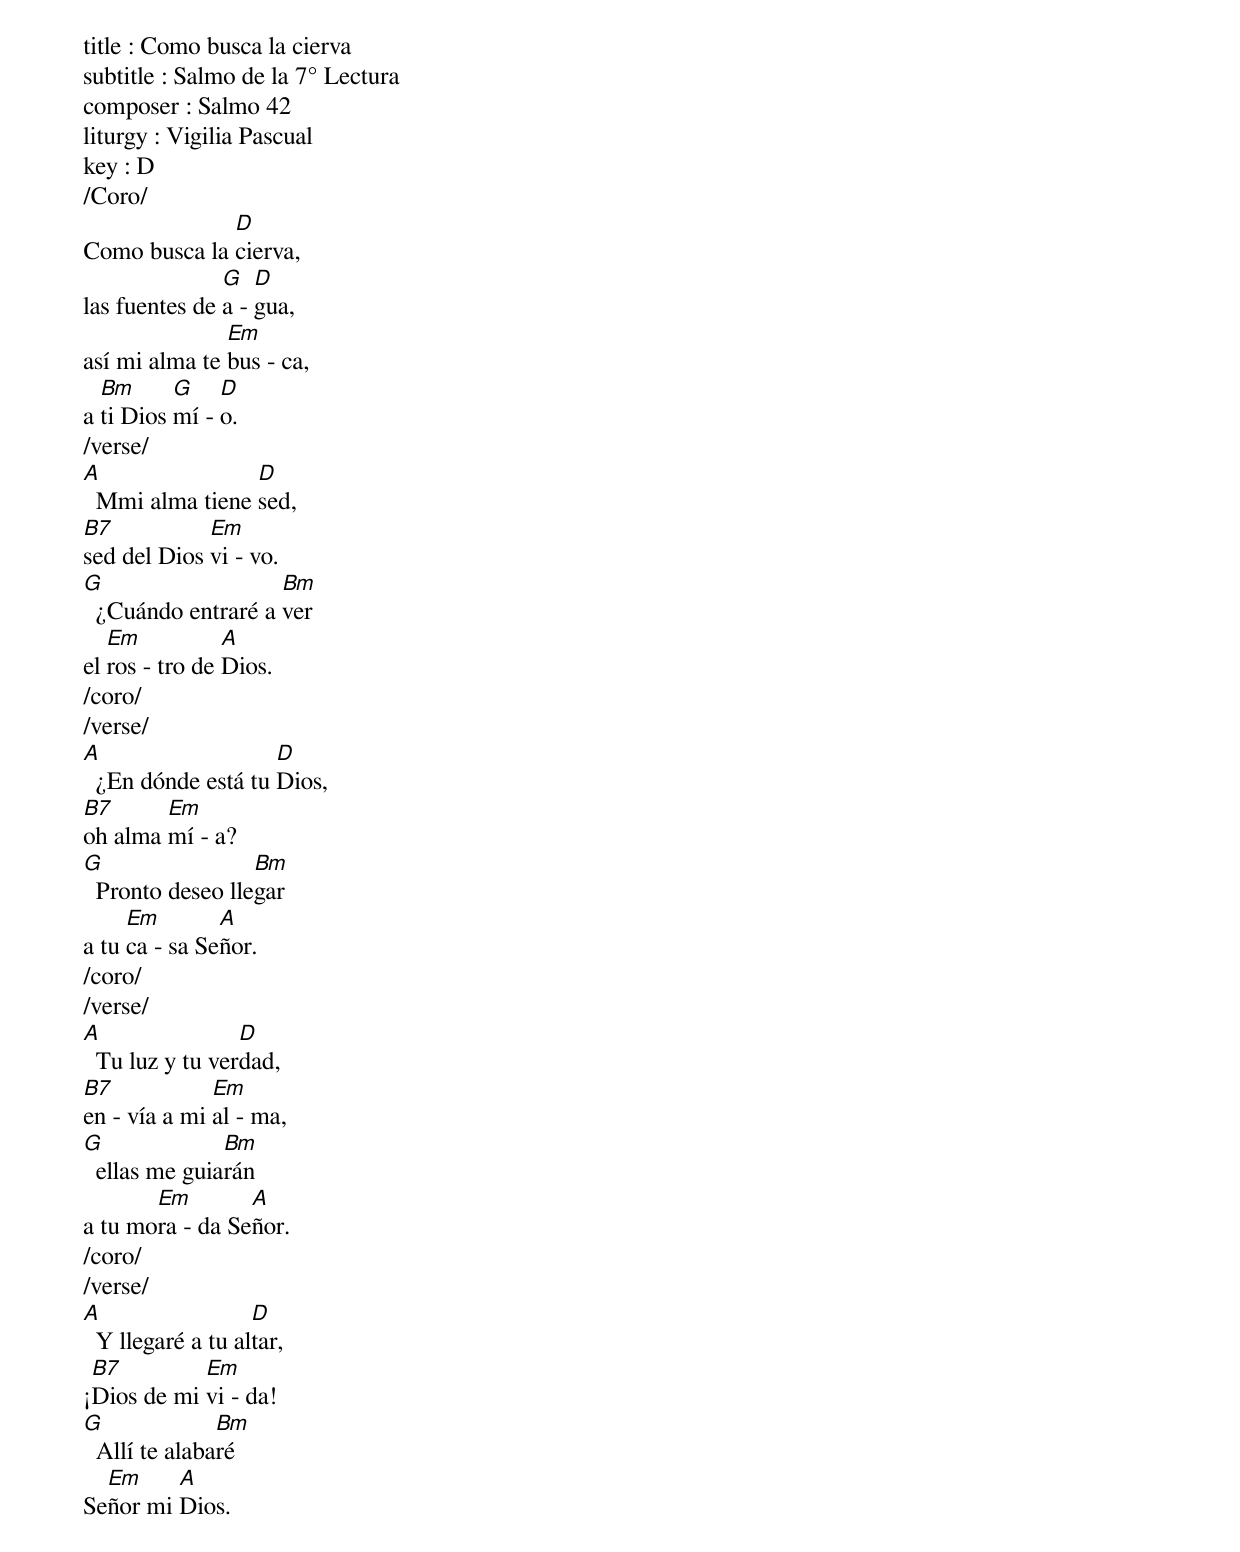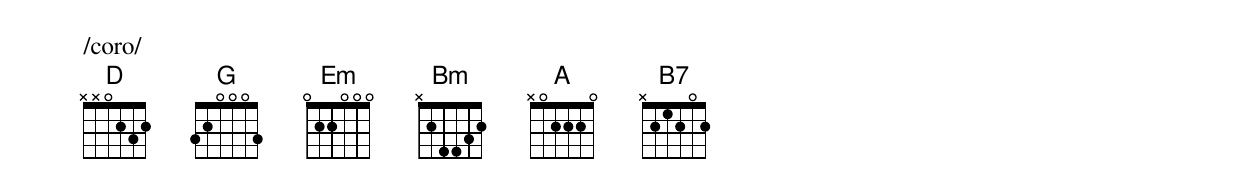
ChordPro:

title : Como busca la cierva
subtitle : Salmo de la 7° Lectura
composer : Salmo 42
liturgy : Vigilia Pascual
key : D
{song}
/Coro/
Como busca la [D]cierva,
las fuentes de [G]a - [D]gua,
así mi alma te [Em]bus - ca,
a [Bm]ti Dios [G]mí - [D]o.
/verse/
[A]  Mmi alma tiene [D]sed,
[B7]sed del Dios [Em]vi - vo.
[G]  ¿Cuándo entraré a [Bm]ver
el [Em]ros - tro de [A]Dios.
/coro/
/verse/
[A]  ¿En dónde está tu [D]Dios,
[B7]oh alma [Em]mí - a?
[G]  Pronto deseo lle[Bm]gar
a tu [Em]ca - sa Se[A]ñor.
/coro/
/verse/
[A]  Tu luz y tu ver[D]dad,
[B7]en - vía a mi [Em]al - ma,
[G]  ellas me guia[Bm]rán
a tu mo[Em]ra - da Se[A]ñor.
/coro/
/verse/
[A]  Y llegaré a tu al[D]tar,
¡[B7]Dios de mi [Em]vi - da!
[G]  Allí te alaba[Bm]ré
Se[Em]ñor mi [A]Dios.
/coro/
